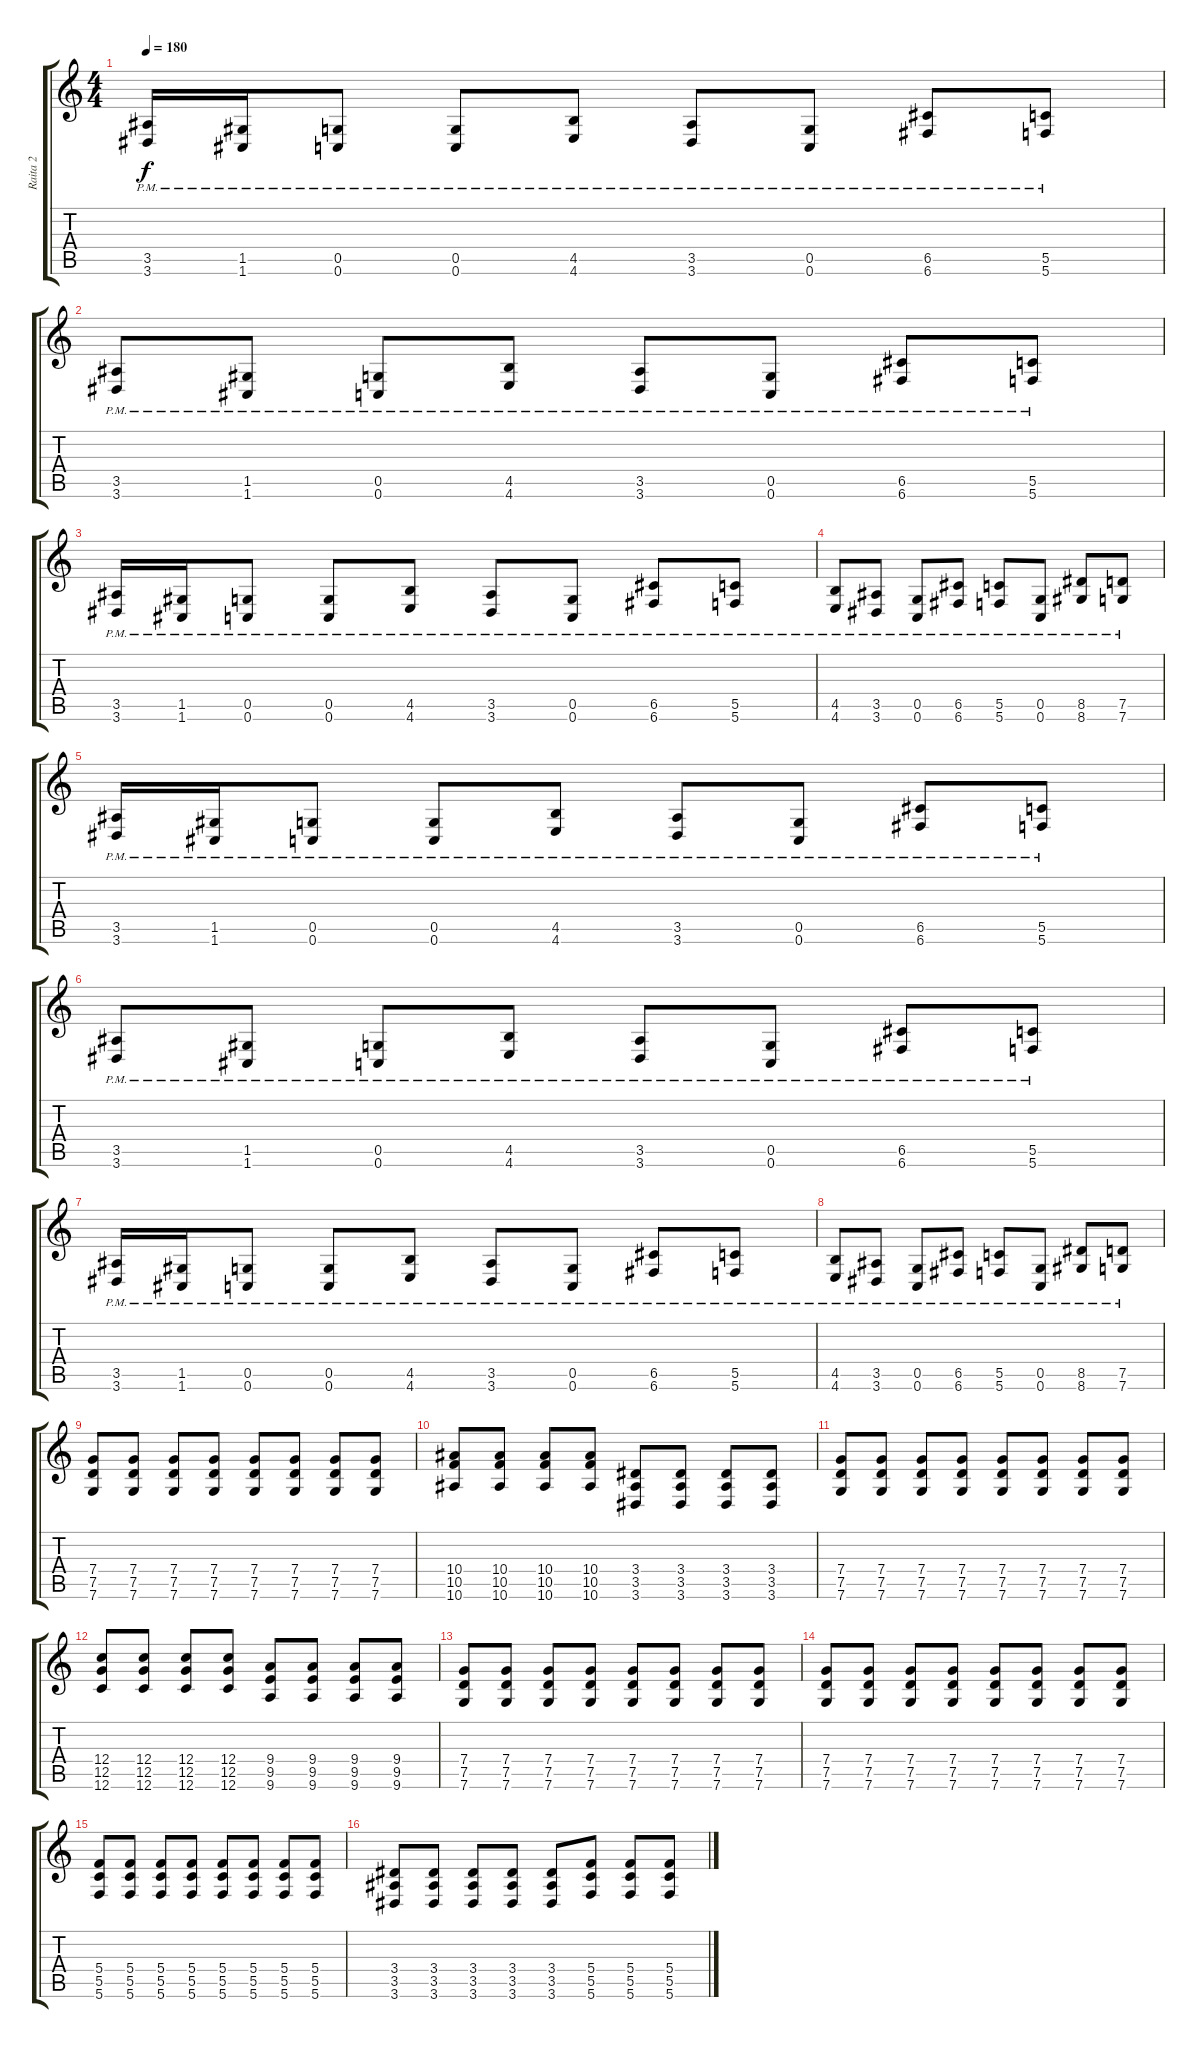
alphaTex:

\track ("Raita 2" "Raita 2") {instrument distortionguitar}
\staff {score tabs}
\tuning (D4 A3 F3 C3 G2 C2) {hide}
\ts (4 4)
\tempo 180
\clef g2
\ks c
(3.5{pm} 3.6{pm}).16{dy f} (1.5{pm} 1.6{pm}).16 (0.5{pm} 0.6{pm}).8 (0.5{pm} 0.6{pm}).8 (4.5{pm} 4.6{pm}).8 (3.5{pm} 3.6{pm}).8 (0.5{pm} 0.6{pm}).8 (6.5{pm} 6.6{pm}).8 (5.5{pm} 5.6{pm}).8 |
(3.5{pm} 3.6{pm}).8 (1.5{pm} 1.6{pm}).8 (0.5{pm} 0.6{pm}).8 (4.5{pm} 4.6{pm}).8 (3.5{pm} 3.6{pm}).8 (0.5{pm} 0.6{pm}).8 (6.5{pm} 6.6{pm}).8 (5.5{pm} 5.6{pm}).8 |
(3.5{pm} 3.6{pm}).16 (1.5{pm} 1.6{pm}).16 (0.5{pm} 0.6{pm}).8 (0.5{pm} 0.6{pm}).8 (4.5{pm} 4.6{pm}).8 (3.5{pm} 3.6{pm}).8 (0.5{pm} 0.6{pm}).8 (6.5{pm} 6.6{pm}).8 (5.5{pm} 5.6{pm}).8 |
(4.5{pm} 4.6{pm}).8 (3.5{pm} 3.6{pm}).8 (0.5{pm} 0.6{pm}).8 (6.5{pm} 6.6{pm}).8 (5.5{pm} 5.6{pm}).8 (0.5{pm} 0.6{pm}).8 (8.5{pm} 8.6{pm}).8 (7.5{pm} 7.6{pm}).8 |
(3.5{pm} 3.6{pm}).16 (1.5{pm} 1.6{pm}).16 (0.5{pm} 0.6{pm}).8 (0.5{pm} 0.6{pm}).8 (4.5{pm} 4.6{pm}).8 (3.5{pm} 3.6{pm}).8 (0.5{pm} 0.6{pm}).8 (6.5{pm} 6.6{pm}).8 (5.5{pm} 5.6{pm}).8 |
(3.5{pm} 3.6{pm}).8 (1.5{pm} 1.6{pm}).8 (0.5{pm} 0.6{pm}).8 (4.5{pm} 4.6{pm}).8 (3.5{pm} 3.6{pm}).8 (0.5{pm} 0.6{pm}).8 (6.5{pm} 6.6{pm}).8 (5.5{pm} 5.6{pm}).8 |
(3.5{pm} 3.6{pm}).16 (1.5{pm} 1.6{pm}).16 (0.5{pm} 0.6{pm}).8 (0.5{pm} 0.6{pm}).8 (4.5{pm} 4.6{pm}).8 (3.5{pm} 3.6{pm}).8 (0.5{pm} 0.6{pm}).8 (6.5{pm} 6.6{pm}).8 (5.5{pm} 5.6{pm}).8 |
(4.5{pm} 4.6{pm}).8 (3.5{pm} 3.6{pm}).8 (0.5{pm} 0.6{pm}).8 (6.5{pm} 6.6{pm}).8 (5.5{pm} 5.6{pm}).8 (0.5{pm} 0.6{pm}).8 (8.5{pm} 8.6{pm}).8 (7.5{pm} 7.6{pm}).8 |
(7.4 7.5 7.6).8 (7.4 7.5 7.6).8 (7.4 7.5 7.6).8 (7.4 7.5 7.6).8 (7.4 7.5 7.6).8 (7.4 7.5 7.6).8 (7.4 7.5 7.6).8 (7.4 7.5 7.6).8 |
(10.4 10.5 10.6).8 (10.4 10.5 10.6).8 (10.4 10.5 10.6).8 (10.4 10.5 10.6).8 (3.4 3.5 3.6).8 (3.4 3.5 3.6).8 (3.4 3.5 3.6).8 (3.4 3.5 3.6).8 |
(7.4 7.5 7.6).8 (7.4 7.5 7.6).8 (7.4 7.5 7.6).8 (7.4 7.5 7.6).8 (7.4 7.5 7.6).8 (7.4 7.5 7.6).8 (7.4 7.5 7.6).8 (7.4 7.5 7.6).8 |
(12.4 12.5 12.6).8 (12.4 12.5 12.6).8 (12.4 12.5 12.6).8 (12.4 12.5 12.6).8 (9.4 9.5 9.6).8 (9.4 9.5 9.6).8 (9.4 9.5 9.6).8 (9.4 9.5 9.6).8 |
(7.4 7.5 7.6).8 (7.4 7.5 7.6).8 (7.4 7.5 7.6).8 (7.4 7.5 7.6).8 (7.4 7.5 7.6).8 (7.4 7.5 7.6).8 (7.4 7.5 7.6).8 (7.4 7.5 7.6).8 |
(7.4 7.5 7.6).8 (7.4 7.5 7.6).8 (7.4 7.5 7.6).8 (7.4 7.5 7.6).8 (7.4 7.5 7.6).8 (7.4 7.5 7.6).8 (7.4 7.5 7.6).8 (7.4 7.5 7.6).8 |
(5.4 5.5 5.6).8 (5.4 5.5 5.6).8 (5.4 5.5 5.6).8 (5.4 5.5 5.6).8 (5.4 5.5 5.6).8 (5.4 5.5 5.6).8 (5.4 5.5 5.6).8 (5.4 5.5 5.6).8 |
(3.4 3.5 3.6).8 (3.4 3.5 3.6).8 (3.4 3.5 3.6).8 (3.4 3.5 3.6).8 (3.4 3.5 3.6).8 (5.4 5.5 5.6).8 (5.4 5.5 5.6).8 (5.4 5.5 5.6).8
